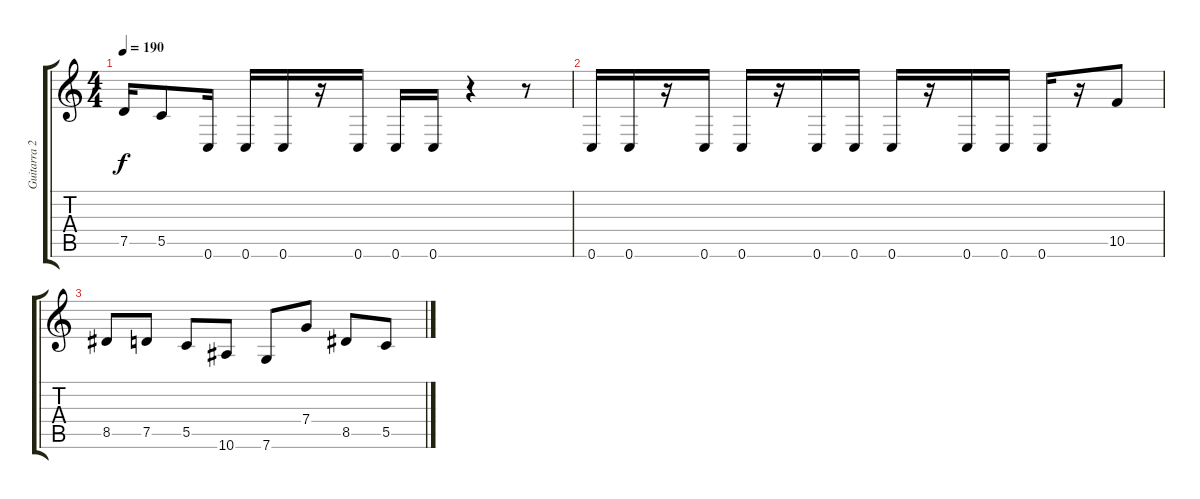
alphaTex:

\track ("Guitarra 2" "Guitarra 2") {instrument distortionguitar}
\staff {score tabs}
\tuning (D4 A3 F3 C3 G2 C2) {hide}
\ts (4 4)
\tempo 190
\clef g2
\ks c
7.5{t}.16{dy f} 5.5.8 0.6.16 0.6.16 0.6.16 r.16 0.6.16 0.6.16 0.6.16 r.4 r.8 |
0.6.16 0.6.16 r.16 0.6.16 0.6.16 r.16 0.6.16 0.6.16 0.6.16 r.16 0.6.16 0.6.16 0.6.16 r.16 10.5.8 |
8.5.8 7.5.8 5.5.8 10.6.8 7.6.8 7.4.8 8.5.8 5.5.8
